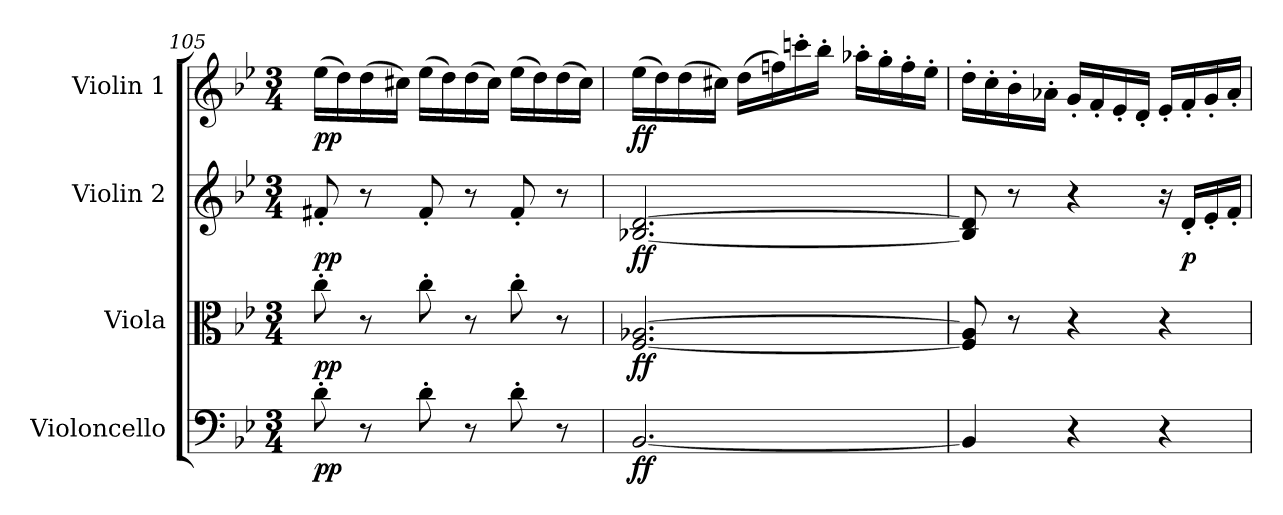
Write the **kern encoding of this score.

**kern	**dynam	**kern	**dynam	**kern	**dynam	**kern	**dynam
*part4	*part4	*part3	*part3	*part2	*part2	*part1	*part1
*staff4	*staff4	*staff3	*staff3	*staff2	*staff2	*staff1	*staff1
*I"Violoncello	*	*I"Viola	*	*I"Violin 2	*	*I"Violin 1	*
*I'Vc	*	*I'Vla	*	*I'Vln	*	*I'Vln	*
*clefF4	*	*clefC3	*	*clefG2	*	*clefG2	*
*k[b-e-]	*	*k[b-e-]	*	*k[b-e-]	*	*k[b-e-]	*
*M3/4	*	*M3/4	*	*M3/4	*	*M3/4	*
=105	=105	=105	=105	=105	=105	=105	=105
!	!LO:DY:b	!	!LO:DY:b	!	!LO:DY:b	!	!LO:DY:b
8d'\	pp	8cc'\	pp	8f#X'/	pp	(16ee-\LL	pp
.	.	.	.	.	.	16dd\)	.
8r	.	8r	.	8r	.	(16dd\	.
.	.	.	.	.	.	16cc#X\JJ)	.
8d'\	.	8cc'\	.	8f#'/	.	(16ee-\LL	.
.	.	.	.	.	.	16dd\)	.
8r	.	8r	.	8r	.	(16dd\	.
.	.	.	.	.	.	16cc#\JJ)	.
8d'\	.	8cc'\	.	8f#'/	.	(16ee-\LL	.
.	.	.	.	.	.	16dd\)	.
8r	.	8r	.	8r	.	(16dd\	.
.	.	.	.	.	.	16cc#\JJ)	.
!!LO:LB:g=z
=106	=106	=106	=106	=106	=106	=106	=106
!	!LO:DY:b	!	!LO:DY:b	!	!LO:DY:b	!	!LO:DY:b
[2.BB-/	ff	[2.F/ [2.A-X/	ff	[2.B-X/ [2.d/	ff	(16ee-\LL	ff
.	.	.	.	.	.	16dd\)	.
.	.	.	.	.	.	(16dd\	.
.	.	.	.	.	.	16cc#X\JJ)	.
.	.	.	.	.	.	(16dd\LL	.
.	.	.	.	.	.	16ffn\)	.
.	.	.	.	.	.	16cccn'\	.
.	.	.	.	.	.	16bb-'\JJ	.
.	.	.	.	.	.	16aa-X'\LL	.
.	.	.	.	.	.	16gg'\	.
.	.	.	.	.	.	16ff'\	.
.	.	.	.	.	.	16ee-'\JJ	.
=107	=107	=107	=107	=107	=107	=107	=107
4BB-/]	.	8F/] 8A-/]	.	8B-/] 8d/]	.	16dd'\LL	.
.	.	.	.	.	.	16cc'\	.
.	.	8r	.	8r	.	16b-'\	.
.	.	.	.	.	.	16a-X'\JJ	.
4r	.	4r	.	4r	.	16g'/LL	.
.	.	.	.	.	.	16f'/	.
.	.	.	.	.	.	16e-'/	.
.	.	.	.	.	.	16d'/JJ	.
4r	.	4r	.	16r	.	16e-'/LL	.
!	!	!	!	!	!LO:DY:b	!	!
.	.	.	.	16d'/LL	p	16f'/	.
.	.	.	.	16e-'/	.	16g'/	.
.	.	.	.	16f'/JJ	.	16a-'/JJ	.
=	=	=	=	=	=	=	=
*-	*-	*-	*-	*-	*-	*-	*-
